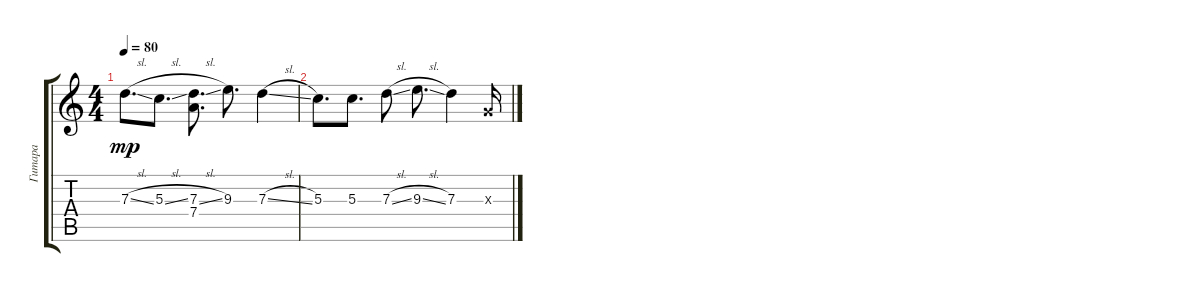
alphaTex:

\track ("Гитара" "Гитара") {instrument overdrivenguitar}
\staff {score tabs}
\tuning (E4 B3 G3 D3 A2 E2) {hide}
\ts (4 4)
\tempo 80
\clef g2
\ks c
7.3{sl}.8{d dy mp volume 1} 5.3{sl}.8{d} (7.3{sl} 7.4{t}).8{d} 9.3.8{d} 7.3{sl}.4 |
5.3.8{d} 5.3.8{d} 7.3{sl}.8 9.3{sl}.8{d} 7.3.4 0.3{x}.16
